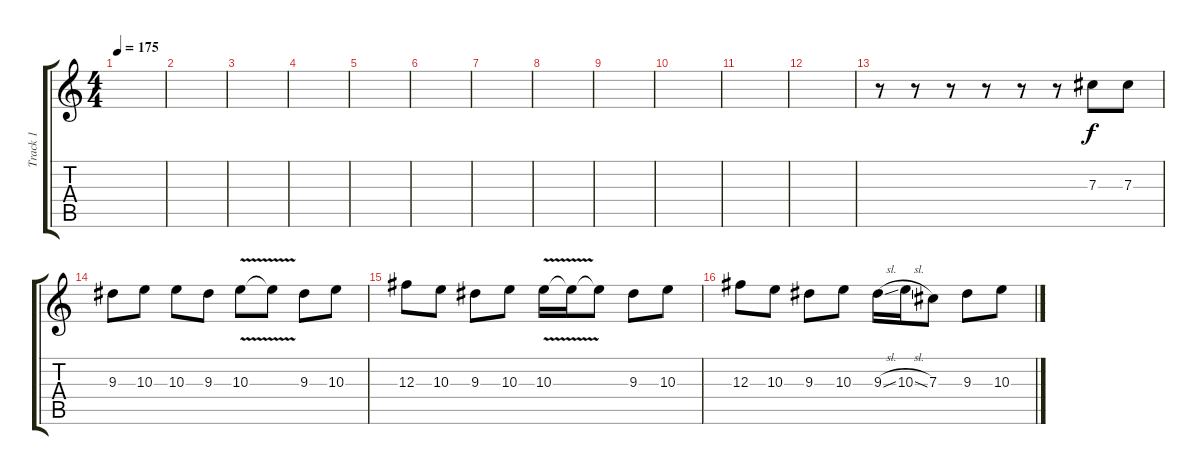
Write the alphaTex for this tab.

\track ("Track 1" "Track 1") {instrument electricguitarclean}
\staff {score tabs}
\tuning (Eb4 Bb3 Gb3 Db3 Ab2 Db2) {hide}
\ts (4 4)
\tempo 175
\clef g2
\ks c
|
|
|
|
|
|
|
|
|
|
|
|
r.8 r.8 r.8 r.8 r.8 r.8 7.3.8 7.3.8 |
9.3.8 10.3.8 10.3.8 9.3.8 10.3{v}.8 10.3{t}.8 9.3.8 10.3.8 |
12.3.8 10.3.8 9.3.8 10.3.8 10.3{v}.16 10.3{t}.16 10.3{t}.8 9.3.8 10.3.8 |
12.3.8 10.3.8 9.3.8 10.3.8 9.3{sl}.16 10.3{sl}.16 7.3.8 9.3.8 10.3.8
